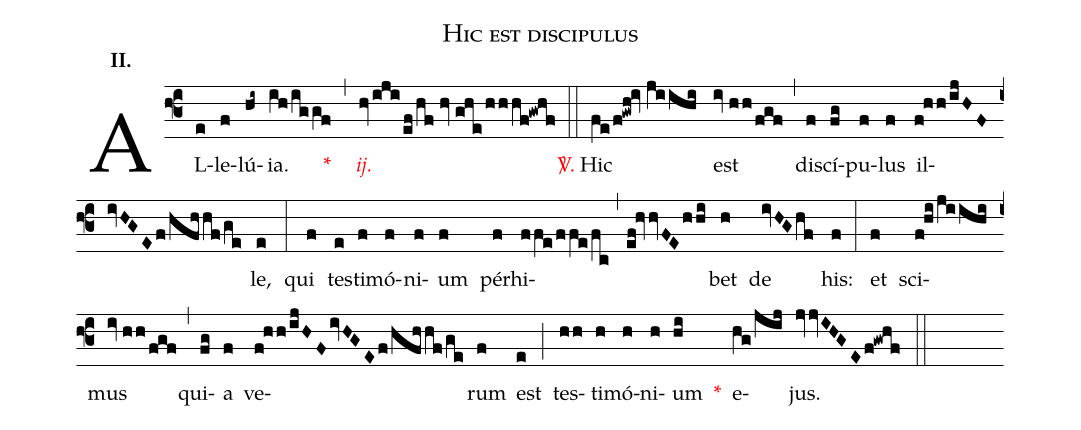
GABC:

name:Hic est discipulus;
mode:II.;
office-part:Alleluia;
%%
(f3) AL(e)le(f)lú(hi~)ia.(ih/iggf) <v>\red{*}</v>(,) <v>\redit{ij.}</v>(hviji/ef/hf//hv//ghe/hhhf!gwhf) (::) <v>\red{\Vbar.}</v> Hic(fe/f!gwh!iv//jiihi) est(iv//hh/fgf) (,) di(f)scí(fg)pu(f)lus(f) il(f!hh/ijHFivHGEf/hfhhf/ge)le,(e) (:) qui(f) tes(e)ti(f)mó(f)ni(f)um(f) pér(f)hi(ffe/ffe/fc,ef!hvhvFEhhi)bet(h) de(ivHGhf) his:(f) (:) et(f) sci(f!hi/jiihi)mus(iv//hh/fgf) (,) qui(fg)a(f) ve(f!hh/ijHFivHGEf/hfhhf/ge)rum(f) est(e) (;) tes(hh)ti(h)mó(h)ni(h)um(hi) <v>\red{*}</v>() e(hg/jij)jus.(jvjvIHGE/f!gwhf) (::)
